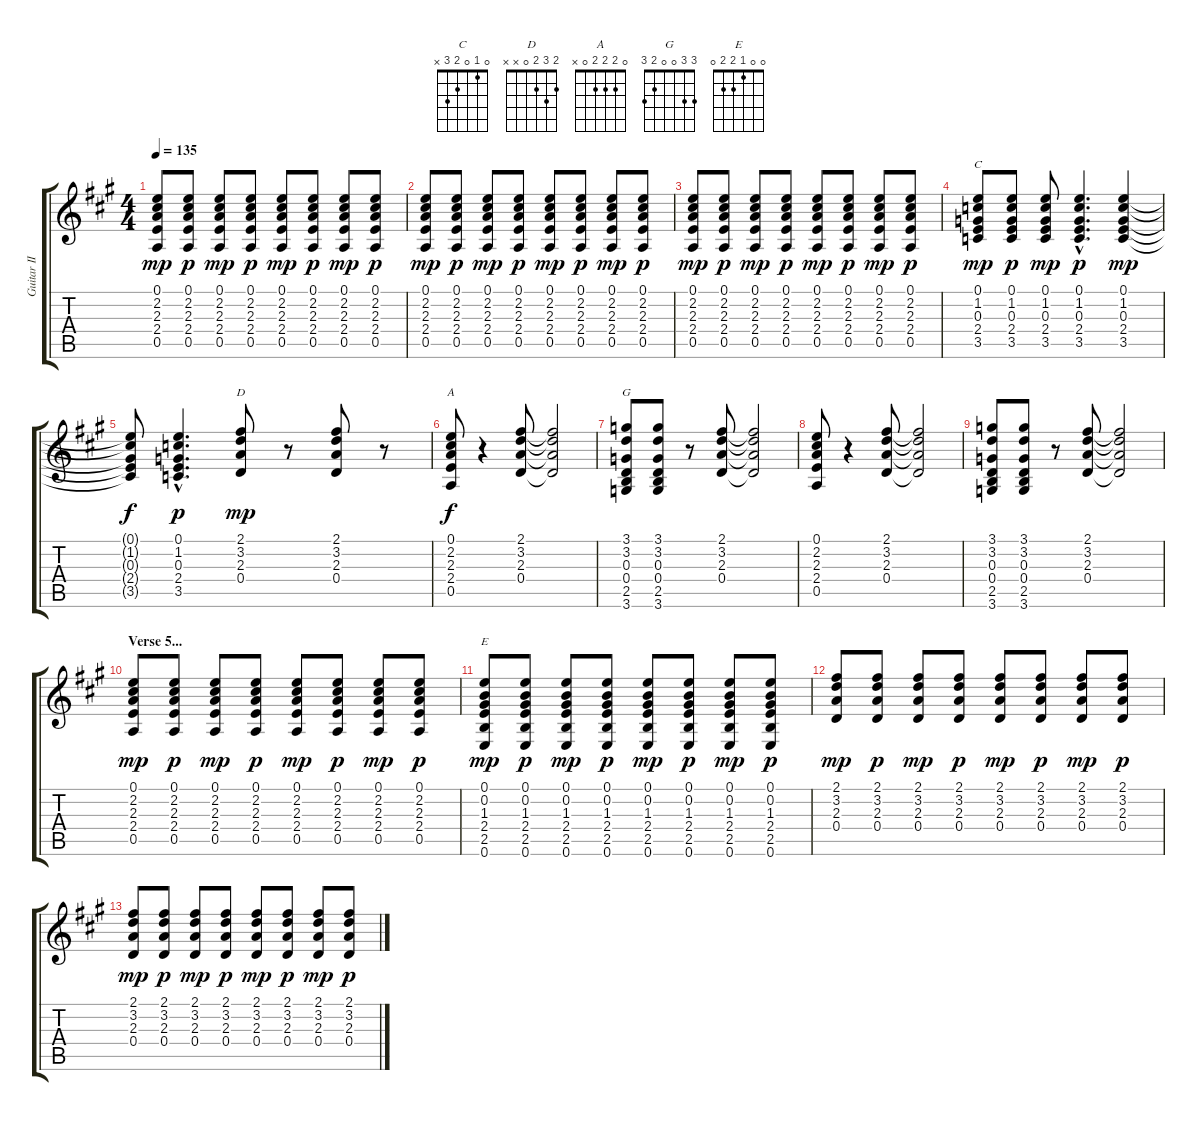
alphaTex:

\track ("Guitar II" "Guitar II") {instrument acousticguitarsteel}
\staff {score tabs}
\tuning (E4 B3 G3 D3 A2 E2) {hide}
\chord ("C" 0 1 0 2 3 x)
\chord ("D" 2 3 2 0 x x)
\chord ("A" 0 2 2 2 0 x)
\chord ("G" 3 3 0 0 2 3)
\chord ("E" 0 0 1 2 2 0)
\ts (4 4)
\tempo 135
\clef g2
\ks a
(0.1 2.2 2.3 2.4 0.5).8{dy mp} (0.1 2.2 2.3 2.4 0.5).8{dy p} (0.1 2.2 2.3 2.4 0.5).8{dy mp} (0.1 2.2 2.3 2.4 0.5).8{dy p} (0.1 2.2 2.3 2.4 0.5).8{dy mp} (0.1 2.2 2.3 2.4 0.5).8{dy p} (0.1 2.2 2.3 2.4 0.5).8{dy mp} (0.1 2.2 2.3 2.4 0.5).8{dy p} |
(0.1 2.2 2.3 2.4 0.5).8{dy mp} (0.1 2.2 2.3 2.4 0.5).8{dy p} (0.1 2.2 2.3 2.4 0.5).8{dy mp} (0.1 2.2 2.3 2.4 0.5).8{dy p} (0.1 2.2 2.3 2.4 0.5).8{dy mp} (0.1 2.2 2.3 2.4 0.5).8{dy p} (0.1 2.2 2.3 2.4 0.5).8{dy mp} (0.1 2.2 2.3 2.4 0.5).8{dy p} |
(0.1 2.2 2.3 2.4 0.5).8{dy mp} (0.1 2.2 2.3 2.4 0.5).8{dy p} (0.1 2.2 2.3 2.4 0.5).8{dy mp} (0.1 2.2 2.3 2.4 0.5).8{dy p} (0.1 2.2 2.3 2.4 0.5).8{dy mp} (0.1 2.2 2.3 2.4 0.5).8{dy p} (0.1 2.2 2.3 2.4 0.5).8{dy mp} (0.1 2.2 2.3 2.4 0.5).8{dy p} |
(0.1 1.2 0.3 2.4 3.5).8{ch "C" dy mp} (0.1 1.2 0.3 2.4 3.5).8{dy p} (0.1 1.2 0.3 2.4 3.5).8{dy mp} (0.1{hac} 1.2{hac} 0.3{hac} 2.4{hac} 3.5{hac}).4{d dy p} (0.1 1.2 0.3 2.4 3.5).4{dy mp} |
(0.1{t} 1.2{t} 0.3{t} 2.4{t} 3.5{t}).8{dy f} (0.1{hac} 1.2{hac} 0.3{hac} 2.4{hac} 3.5{hac}).4{d dy p} (2.1 3.2 2.3 0.4).8{ch "D" dy mp} r.8 (2.1 3.2 2.3 0.4).8 r.8 |
(0.1 2.2 2.3 2.4 0.5).8{ch "A" dy f} r.4 (2.1 3.2 2.3 0.4).8 (2.1{t} 3.2{t} 2.3{t} 0.4{t}).2 |
(3.1 3.2 0.3 0.4 2.5 3.6).8{ch "G"} (3.1 3.2 0.3 0.4 2.5 3.6).8 r.8 (2.1 3.2 2.3 0.4).8 (2.1{t} 3.2{t} 2.3{t} 0.4{t}).2 |
(0.1 2.2 2.3 2.4 0.5).8 r.4 (2.1 3.2 2.3 0.4).8 (2.1{t} 3.2{t} 2.3{t} 0.4{t}).2 |
(3.1 3.2 0.3 0.4 2.5 3.6).8 (3.1 3.2 0.3 0.4 2.5 3.6).8 r.8 (2.1 3.2 2.3 0.4).8 (2.1{t} 3.2{t} 2.3{t} 0.4{t}).2 |
\section ("" "Verse 5...")
(0.1 2.2 2.3 2.4 0.5).8{dy mp} (0.1 2.2 2.3 2.4 0.5).8{dy p} (0.1 2.2 2.3 2.4 0.5).8{dy mp} (0.1 2.2 2.3 2.4 0.5).8{dy p} (0.1 2.2 2.3 2.4 0.5).8{dy mp} (0.1 2.2 2.3 2.4 0.5).8{dy p} (0.1 2.2 2.3 2.4 0.5).8{dy mp} (0.1 2.2 2.3 2.4 0.5).8{dy p} |
(0.1 0.2 1.3 2.4 2.5 0.6).8{ch "E" dy mp} (0.1 0.2 1.3 2.4 2.5 0.6).8{dy p} (0.1 0.2 1.3 2.4 2.5 0.6).8{dy mp} (0.1 0.2 1.3 2.4 2.5 0.6).8{dy p} (0.1 0.2 1.3 2.4 2.5 0.6).8{dy mp} (0.1 0.2 1.3 2.4 2.5 0.6).8{dy p} (0.1 0.2 1.3 2.4 2.5 0.6).8{dy mp} (0.1 0.2 1.3 2.4 2.5 0.6).8{dy p} |
(2.1 3.2 2.3 0.4).8{dy mp} (2.1 3.2 2.3 0.4).8{dy p} (2.1 3.2 2.3 0.4).8{dy mp} (2.1 3.2 2.3 0.4).8{dy p} (2.1 3.2 2.3 0.4).8{dy mp} (2.1 3.2 2.3 0.4).8{dy p} (2.1 3.2 2.3 0.4).8{dy mp} (2.1 3.2 2.3 0.4).8{dy p} |
(2.1 3.2 2.3 0.4).8{dy mp} (2.1 3.2 2.3 0.4).8{dy p} (2.1 3.2 2.3 0.4).8{dy mp} (2.1 3.2 2.3 0.4).8{dy p} (2.1 3.2 2.3 0.4).8{dy mp} (2.1 3.2 2.3 0.4).8{dy p} (2.1 3.2 2.3 0.4).8{dy mp} (2.1 3.2 2.3 0.4).8{dy p}
